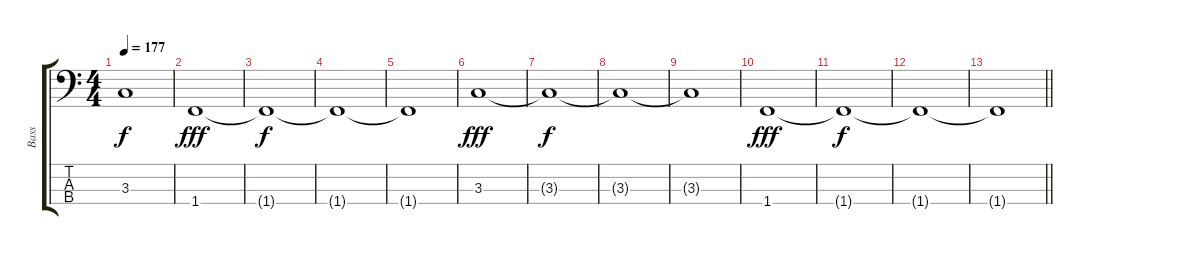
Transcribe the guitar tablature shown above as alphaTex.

\track ("Bass" "Bass") {instrument electricbassfinger}
\staff {score tabs}
\tuning (G2 D2 A1 E1) {hide}
\ts (4 4)
\tempo 177
\clef f4
\ks c
3.3{t}.1{dy f} |
1.4.1{dy fff} |
1.4{t}.1{dy f} |
1.4{t}.1 |
1.4{t}.1 |
3.3.1{dy fff} |
3.3{t}.1{dy f} |
3.3{t}.1 |
3.3{t}.1 |
1.4.1{dy fff} |
1.4{t}.1{dy f} |
1.4{t}.1 |
\barLineRight lightlight
1.4{t}.1
